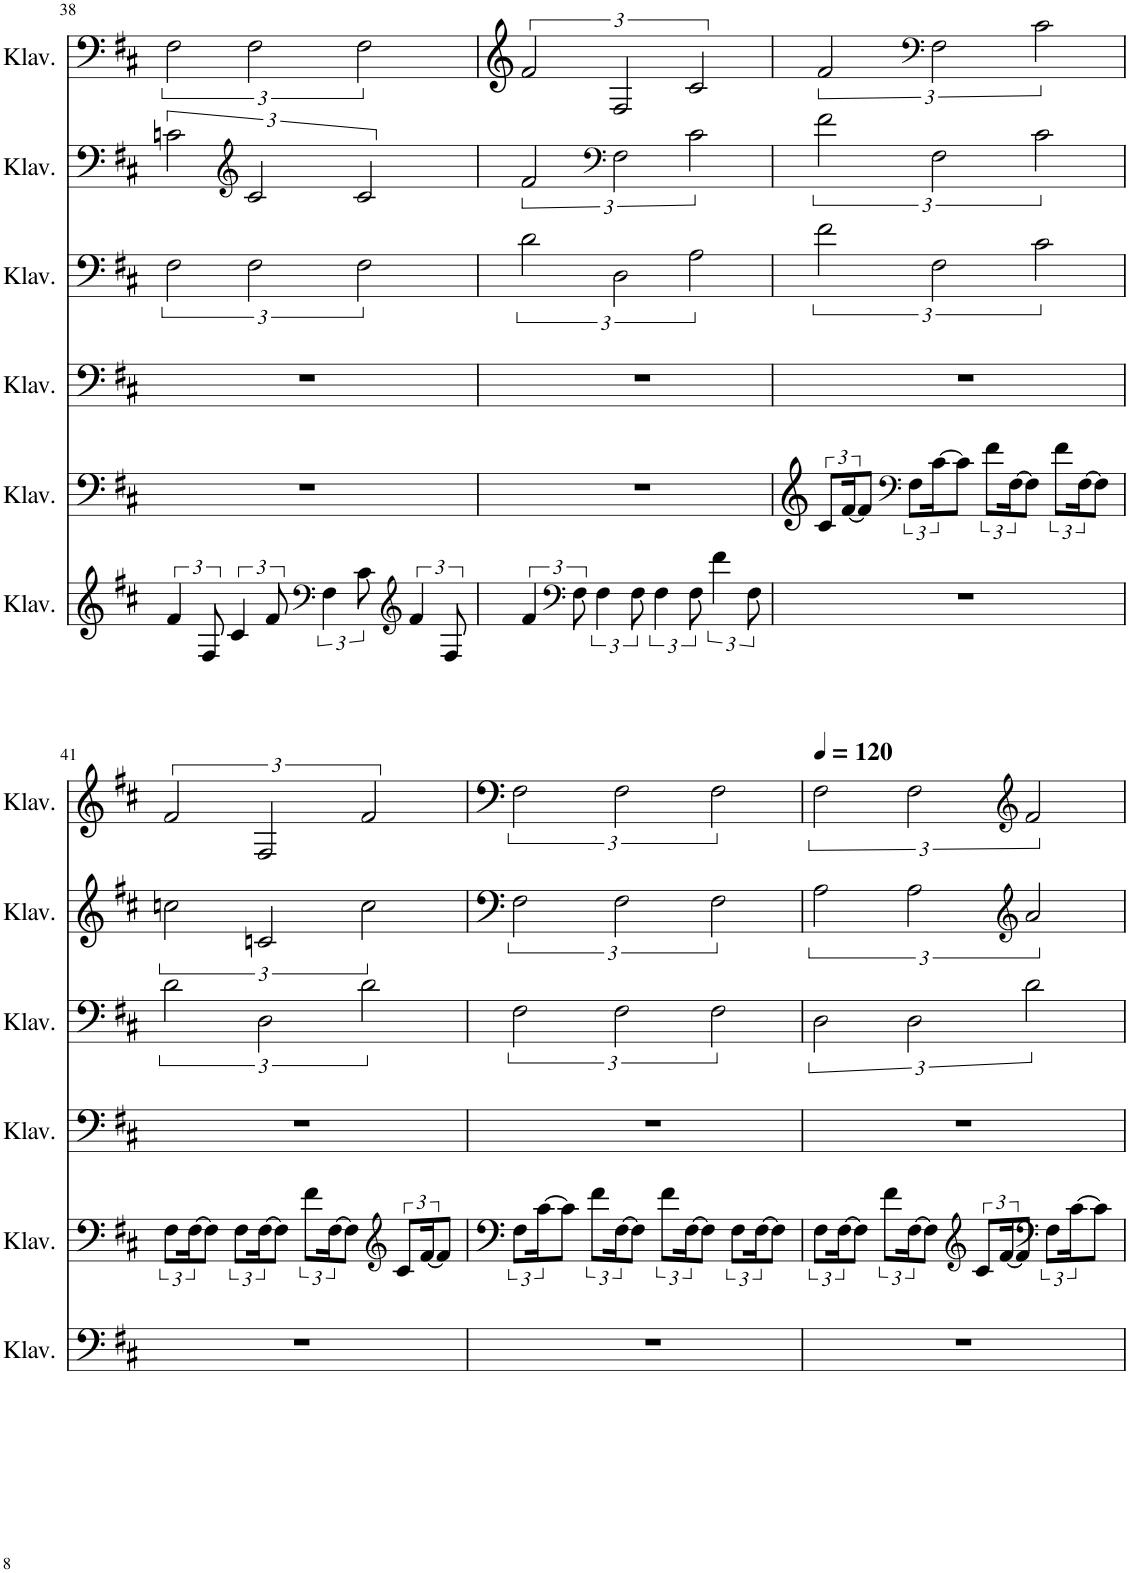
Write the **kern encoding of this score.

**kern	**kern	**kern	**kern	**kern	**kern
*part6	*part5	*part4	*part3	*part2	*part1
*staff6	*staff5	*staff4	*staff3	*staff2	*staff1
*I"Klavier	*I"Klavier	*I"Klavier	*I"Klavier	*I"Klavier	*I"Klavier
*I'Klav.	*I'Klav.	*I'Klav.	*I'Klav.	*I'Klav.	*I'Klav.
!!LO:PB:g=z
*clefF4	*clefF4	*clefF4	*clefF4	*clefF4	*clefF4
*k[f#c#]	*k[f#c#]	*k[f#c#]	*k[f#c#]	*k[f#c#]	*k[f#c#]
*M4/4	*M4/4	*M4/4	*M4/4	*M4/4	*M4/4
=38	=38	=38	=38	=38	=38
6f#/	1r	1r	3F#\	3cn\	3F#\
12F#/	.	.	.	.	.
6c#/	.	.	.	.	.
*	*	*	*	*clefG2	*
.	.	.	3F#\	3c/	3F#\
12f#/	.	.	.	.	.
*clefF4	*	*	*	*	*
6F#\	.	.	.	.	.
12c#\	.	.	3F#\	3c/	3F#\
*clefG2	*	*	*	*	*
6f#/	.	.	.	.	.
12F#/	.	.	.	.	.
=39	=39	=39	=39	=39	=39
6f#/	1r	1r	3d\	3f#/	3f#/
*clefF4	*	*	*	*	*
12F#\	.	.	.	.	.
6F#\	.	.	.	.	.
*	*	*	*	*clefF4	*
.	.	.	3D\	3F#\	3F#/
12F#\	.	.	.	.	.
6F#\	.	.	.	.	.
12F#\	.	.	3A\	3c#\	3c#/
6f#\	.	.	.	.	.
12F#\	.	.	.	.	.
=40	=40	=40	=40	=40	=40
1r	12c#/L	1r	3f#\	3f#\	3f#/
.	[24f#/K	.	.	.	.
.	8f#/J]	.	.	.	.
*	*clefF4	*	*	*	*
.	12F#\L	.	.	.	.
*	*	*	*	*	*clefF4
.	[24c#\K	.	3F#\	3F#\	3F#\
.	8c#\J]	.	.	.	.
.	12f#\L	.	.	.	.
.	[24F#\K	.	.	.	.
.	8F#\J]	.	.	.	.
.	.	.	3c#\	3c#\	3c#\
.	12f#\L	.	.	.	.
.	[24F#\K	.	.	.	.
.	8F#\J]	.	.	.	.
!!LO:LB:g=z
=41	=41	=41	=41	=41	=41
1r	12F#\L	1r	3d\	3ccn\	3f#/
.	[24F#\K	.	.	.	.
.	8F#\J]	.	.	.	.
.	12F#\L	.	.	.	.
.	[24F#\K	.	3D\	3cn/	3F#/
.	8F#\J]	.	.	.	.
.	12f#\L	.	.	.	.
.	[24F#\K	.	.	.	.
.	8F#\J]	.	.	.	.
.	.	.	3d\	3cc\	3f#/
*	*clefG2	*	*	*	*
.	12c#/L	.	.	.	.
.	[24f#/K	.	.	.	.
.	8f#/J]	.	.	.	.
=42	=42	=42	=42	=42	=42
1r	12F#\L	1r	3F#\	3F#\	3F#\
.	[24c#\K	.	.	.	.
.	8c#\J]	.	.	.	.
.	12f#\L	.	.	.	.
.	[24F#\K	.	3F#\	3F#\	3F#\
.	8F#\J]	.	.	.	.
.	12f#\L	.	.	.	.
.	[24F#\K	.	.	.	.
.	8F#\J]	.	.	.	.
.	.	.	3F#\	3F#\	3F#\
.	12F#\L	.	.	.	.
.	[24F#\K	.	.	.	.
.	8F#\J]	.	.	.	.
=43	=43	=43	=43	=43	=43
*	*	*	*	*	*MM120
1r	12F#\L	1r	3D\	3A\	3F#\
.	[24F#\K	.	.	.	.
.	8F#\J]	.	.	.	.
.	12f#\L	.	.	.	.
.	[24F#\K	.	3D\	3A\	3F#\
.	8F#\J]	.	.	.	.
*	*clefG2	*	*	*	*
.	12c#/L	.	.	.	.
.	[24f#/K	.	.	.	.
.	8f#/J]	.	.	.	.
*	*	*	*	*clefG2	*clefG2
.	.	.	3d\	3a/	3f#/
*	*clefF4	*	*	*	*
.	12F#\L	.	.	.	.
.	[24c#\K	.	.	.	.
.	8c#\J]	.	.	.	.
=	=	=	=	=	=
*-	*-	*-	*-	*-	*-
